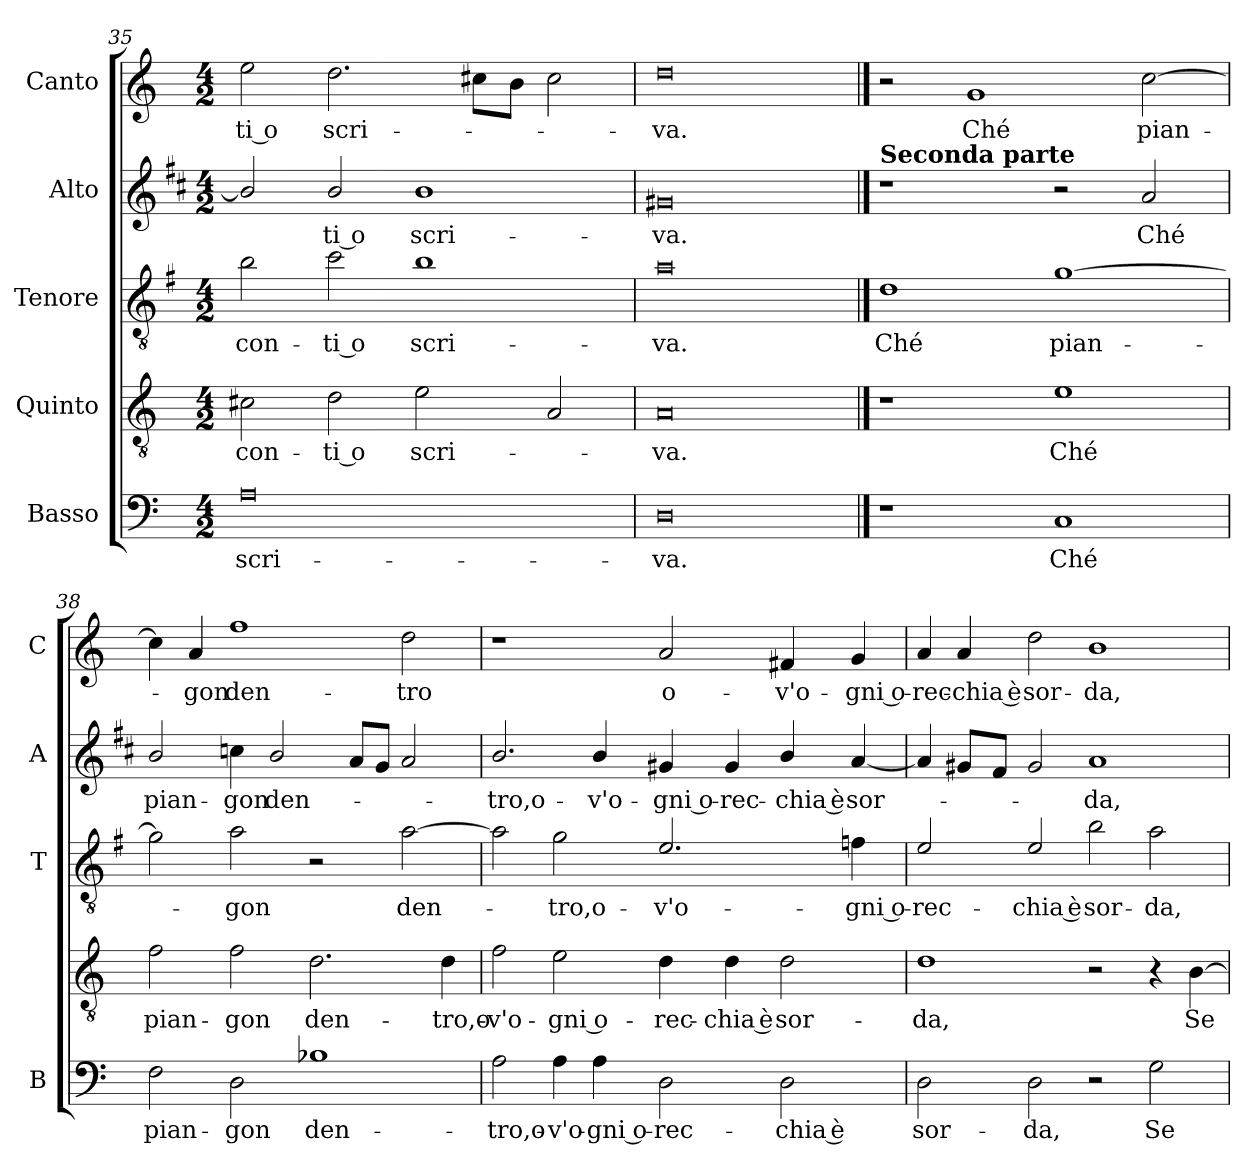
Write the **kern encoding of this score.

**kern	**text	**kern	**text	**kern	**text	**kern	**text	**kern	**text
*part5	*part5	*part4	*part4	*part3	*part3	*part2	*part2	*part1	*part1
*staff5	*staff5	*staff4	*staff4	*staff3	*staff3	*staff2	*staff2	*staff1	*staff1
*I"Basso	*	*I"Quinto	*	*I"Tenore	*	*I"Alto	*	*I"Canto	*
*I'B	*	*	*	*I'T	*	*I'A	*	*I'C	*
!!LO:LB:g=z
*clefF4	*	*clefGv2	*	*clefGv2	*	*clefG2	*	*clefG2	*
*	*	*	*	*ITrd4c7	*	*ITrd1c2	*	*	*
*k[]	*	*k[]	*	*k[]	*	*k[]	*	*k[]	*
*C:	*	*C:	*	*C:	*	*C:	*	*C:	*
*M4/2	*	*M4/2	*	*M4/2	*	*M4/2	*	*M4/2	*
=35	=35	=35	=35	=35	=35	=35	=35	=35	=35
!	!LO:LY:b	!	!LO:LY:b	!	!LO:LY:b	!	!	!	!LO:LY:b
0A	scri-	2c#X\	-con-	2e\	-con-	2a/]	.	2ee\	-ti o
!	!	!	!LO:LY:b	!	!LO:LY:b	!	!LO:LY:b	!	!LO:LY:b
.	.	2d\	-ti o	2f\	-ti o	2a/	-ti o	2.dd\	scri-
!	!	!	!LO:LY:b	!	!LO:LY:b	!	!LO:LY:b	!	!
.	.	2e\	scri-	1e	scri-	1a	scri-	.	.
.	.	.	.	.	.	.	.	8cc#X\L	.
.	.	.	.	.	.	.	.	8b\J	.
.	.	2A/	.	.	.	.	.	2cc#\	.
=36	=36	=36	=36	=36	=36	=36	=36	=36	=36
!	!LO:LY:b	!	!LO:LY:b	!	!LO:LY:b	!	!LO:LY:b	!	!LO:LY:b
0D	-va.	0A	-va.	0d	-va.	0f#X	-va.	0dd	-va.
==37	==37	==37	==37	==37	==37	==37	==37	==37	==37
!	!	!	!	!	!	!LO:TX:a:B:t=Seconda parte	!	!	!
!	!	!	!	!	!LO:LY:b	!	!	!	!
1r	.	1r	.	1G	Ché	1r	.	2r	.
!	!	!	!	!	!	!	!	!	!LO:LY:b
.	.	.	.	.	.	.	.	1g	Ché
!	!LO:LY:b	!	!LO:LY:b	!	!LO:LY:b	!	!	!	!
1C	Ché	1e	Ché	[1c	pian-	2r	.	.	.
!	!	!	!	!	!	!	!LO:LY:b	!	!LO:LY:b
.	.	.	.	.	.	2g/	Ché	[2cc\	pian-
=38	=38	=38	=38	=38	=38	=38	=38	=38	=38
!	!LO:LY:b	!	!LO:LY:b	!	!	!	!LO:LY:b	!	!
2F\	pian-	2f\	pian-	2c\]	.	2a/	pian-	4cc\]	.
!	!	!	!	!	!	!	!	!	!LO:LY:b
.	.	.	.	.	.	.	.	4a/	-gon
!	!LO:LY:b	!	!LO:LY:b	!	!LO:LY:b	!	!LO:LY:b	!	!LO:LY:b
2D\	-gon	2f\	-gon	2d\	-gon	4b-X\	-gon	1ff	den-
!	!	!	!	!	!	!	!LO:LY:b	!	!
.	.	.	.	.	.	2a/	den-	.	.
!	!LO:LY:b	!	!LO:LY:b	!	!	!	!	!	!
1B-X	den-	2.d\	den-	2r	.	.	.	.	.
.	.	.	.	.	.	8g/L	.	.	.
.	.	.	.	.	.	8f/J	.	.	.
!	!	!	!	!	!LO:LY:b	!	!	!	!LO:LY:b
.	.	.	.	[2d\	den-	2g/	.	2dd\	-tro
!	!	!	!LO:LY:b	!	!	!	!	!	!
.	.	4d\	-tro,o-	.	.	.	.	.	.
=39	=39	=39	=39	=39	=39	=39	=39	=39	=39
!	!LO:LY:b	!	!LO:LY:b	!	!	!	!LO:LY:b	!	!
2A\	-tro,o-	2f\	-v'o-	2d\]	.	2.a/	-tro,o-	1r	.
!	!LO:LY:b	!	!LO:LY:b	!	!LO:LY:b	!	!	!	!
4A\	-v'o-	2e\	-gni o-	2c\	-tro,o-	.	.	.	.
!	!LO:LY:b	!	!	!	!	!	!LO:LY:b	!	!
4A\	-gni o-	.	.	.	.	4a/	-v'o-	.	.
!	!LO:LY:b	!	!LO:LY:b	!	!LO:LY:b	!	!LO:LY:b	!	!LO:LY:b
2D\	-rec-	4d\	-rec-	2.A/	-v'o-	4f#X/	-gni o-	2a/	o-
!	!	!	!LO:LY:b	!	!	!	!LO:LY:b	!	!
.	.	4d\	-chia è	.	.	4f#/	-rec-	.	.
!	!LO:LY:b	!	!LO:LY:b	!	!	!	!LO:LY:b	!	!LO:LY:b
2D\	-chia è	2d\	sor-	.	.	4a/	-chia è	4f#X/	-v'o-
!	!	!	!	!	!LO:LY:b	!	!LO:LY:b	!	!LO:LY:b
.	.	.	.	4B-X\	-gni o-	[4g/	sor-	4g/	-gni o-
!!LO:PB:g=z
=40	=40	=40	=40	=40	=40	=40	=40	=40	=40
!	!LO:LY:b	!	!LO:LY:b	!	!LO:LY:b	!	!	!	!LO:LY:b
2D\	sor-	1d	-da,	2A/	-rec-	4g/]	.	4a/	-rec-
!	!	!	!	!	!	!	!	!	!LO:LY:b
.	.	.	.	.	.	8f#X/L	.	4a/	-chia è
.	.	.	.	.	.	8e/J	.	.	.
!	!LO:LY:b	!	!	!	!LO:LY:b	!	!	!	!LO:LY:b
2D\	-da,	.	.	2A/	-chia è	2f#/	.	2dd\	sor-
!	!	!	!	!	!LO:LY:b	!	!LO:LY:b	!	!LO:LY:b
2r	.	2r	.	2e\	sor-	1g	-da,	1b	-da,
!	!LO:LY:b	!	!	!	!LO:LY:b	!	!	!	!
2G\	Se	4r	.	2d\	-da,	.	.	.	.
!	!	!	!LO:LY:b	!	!	!	!	!	!
.	.	[4B\	Se	.	.	.	.	.	.
=	=	=	=	=	=	=	=	=	=
*-	*-	*-	*-	*-	*-	*-	*-	*-	*-
